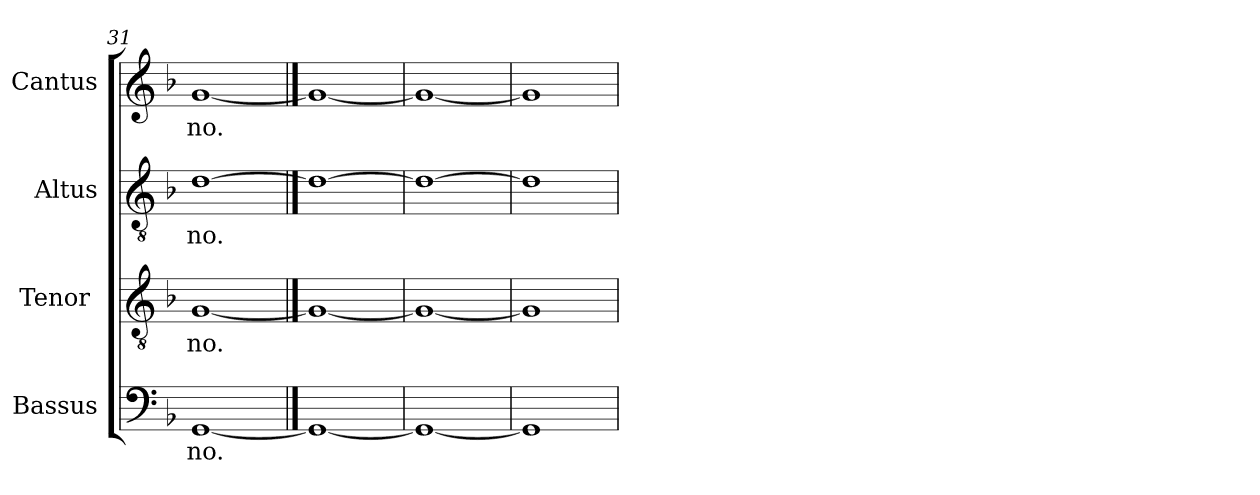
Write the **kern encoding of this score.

**kern	**text	**kern	**text	**kern	**text	**kern	**text
*part4	*part4	*part3	*part3	*part2	*part2	*part1	*part1
*staff4	*staff4	*staff3	*staff3	*staff2	*staff2	*staff1	*staff1
*I"Bassus	*	*I"Tenor 	*	*I"Altus	*	*I"Cantus	*
*clefF4	*	*clefGv2	*	*clefGv2	*	*clefG2	*
*k[b-]	*	*k[b-]	*	*k[b-]	*	*k[b-]	*
*F:	*	*F:	*	*F:	*	*F:	*
=31	=31	=31	=31	=31	=31	=31	=31
[1GG/	-no.	[1G/	-no.	[1d\	-no.	[1g/	-no.
==32	==32	==32	==32	==32	==32	==32	==32
1GG/_	.	1G/_	.	1d\_	.	1g/_	.
=33	=33	=33	=33	=33	=33	=33	=33
1GG/_	.	1G/_	.	1d\_	.	1g/_	.
=34	=34	=34	=34	=34	=34	=34	=34
1GG/]	.	1G/]	.	1d\]	.	1g/]	.
=	=	=	=	=	=	=	=
*-	*-	*-	*-	*-	*-	*-	*-
